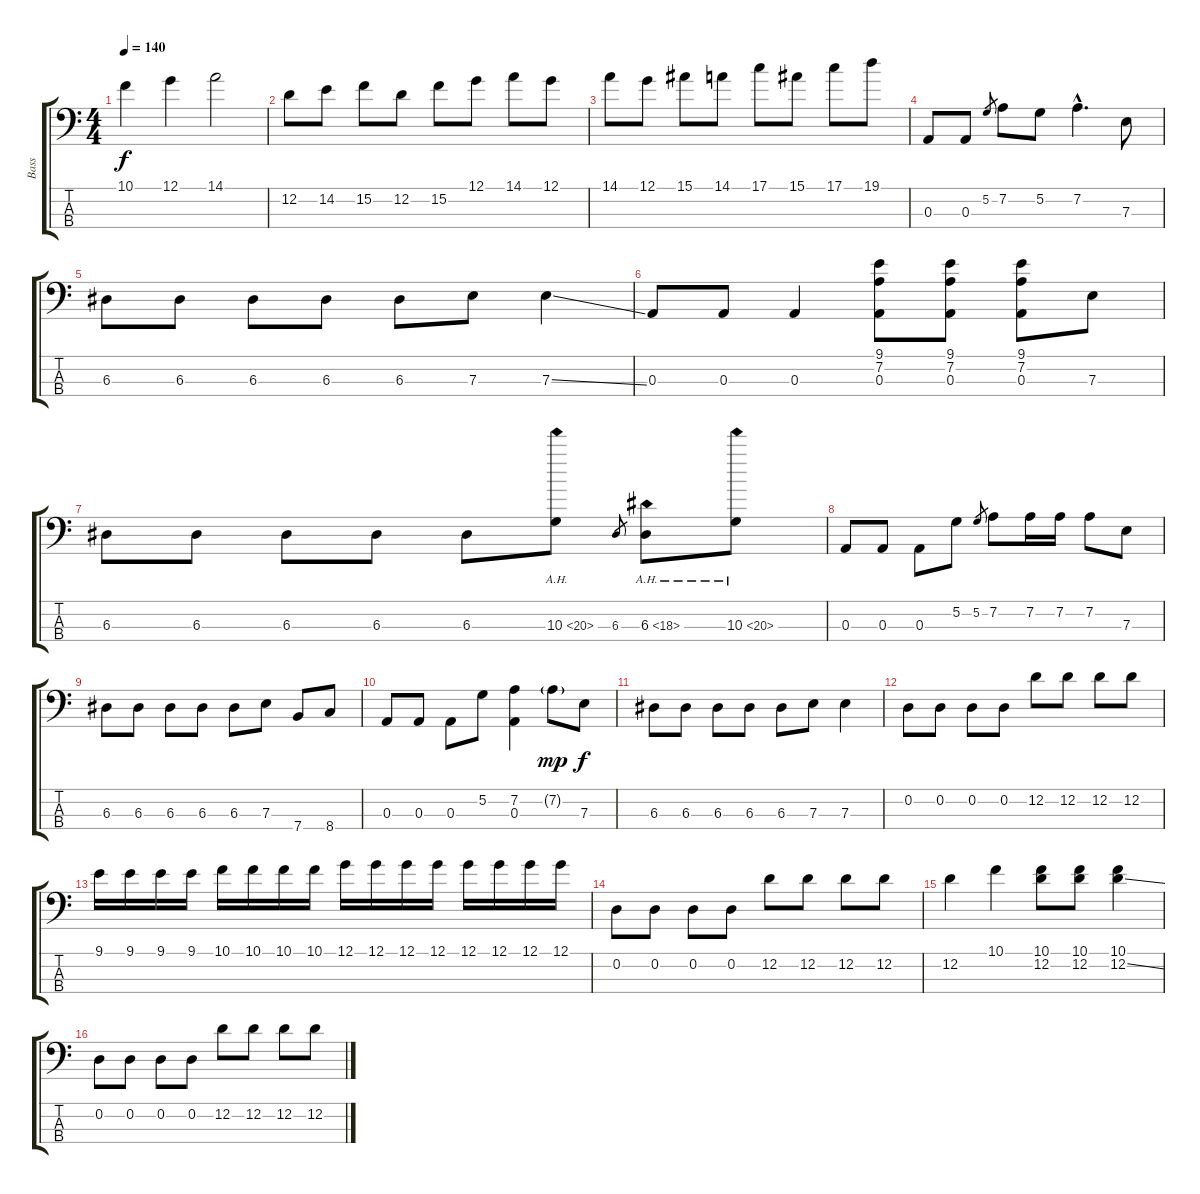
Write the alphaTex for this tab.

\track ("Bass" "Bass") {instrument electricbasspick}
\staff {score tabs}
\tuning (G2 D2 A1 E1) {hide}
\ts (4 4)
\tempo 140
\clef f4
\ks c
10.1.4{dy f} 12.1.4 14.1.2 |
12.2.8 14.2.8 15.2.8 12.2.8 15.2.8 12.1.8 14.1.8 12.1.8 |
14.1.8 12.1.8 15.1.8 14.1.8 17.1.8 15.1.8 17.1.8 19.1.8 |
0.3.8 0.3.8 5.2.8{gr} 7.2.8 5.2.8 7.2{hac}.4{d} 7.3.8 |
6.3.8 6.3.8 6.3.8 6.3.8 6.3.8 7.3.8 7.3{ss}.4 |
0.3.8 0.3.8 0.3.4 (9.1 7.2 0.3).8 (9.1 7.2 0.3).8 (9.1 7.2 0.3).8 7.3.8 |
6.3.8 6.3.8 6.3.8 6.3.8 6.3.8 10.3{ah 10}.8 6.3.8{gr} 6.3{ah 12}.8 10.3{ah 10}.8 |
0.3.8 0.3.8 0.3.8 5.2.8 5.2.8{gr} 7.2.8 7.2.16 7.2.16 7.2.8 7.3.8 |
6.3.8 6.3.8 6.3.8 6.3.8 6.3.8 7.3.8 7.4.8 8.4.8 |
0.3.8 0.3.8 0.3.8 5.2.8 (7.2 0.3).4 7.2{g}.8{dy mp} 7.3.8{dy f} |
6.3.8 6.3.8 6.3.8 6.3.8 6.3.8 7.3.8 7.3.4 |
0.2.8 0.2.8 0.2.8 0.2.8 12.2.8 12.2.8 12.2.8 12.2.8 |
9.1.16 9.1.16 9.1.16 9.1.16 10.1.16 10.1.16 10.1.16 10.1.16 12.1.16 12.1.16 12.1.16 12.1.16 12.1.16 12.1.16 12.1.16 12.1.16 |
0.2.8 0.2.8 0.2.8 0.2.8 12.2.8 12.2.8 12.2.8 12.2.8 |
12.2.4 10.1.4 (10.1 12.2).8 (10.1 12.2).8 (10.1 12.2{ss}).4 |
0.2.8 0.2.8 0.2.8 0.2.8 12.2.8 12.2.8 12.2.8 12.2.8
